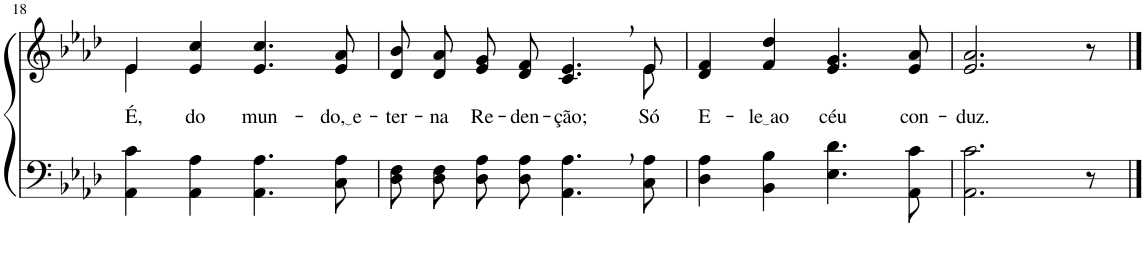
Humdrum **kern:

**kern	**kern	**text
*part2	*part1	*part1
*staff2	*staff1	*staff1
*I"Parte III e IV	*I"Parte I e II	*
!!LO:PB:g=z
*clefF4	*clefG2	*
*k[b-e-a-d-]	*k[b-e-a-d-]	*
*M4/4	*M4/4	*
=18	=18	=18
*	*^	*
!	!	!	!LO:LY:b
4AA-\ 4c\	4e-/	4e-\	É,
!	!	!	!LO:LY:b
4AA-\ 4A-\	4e-/ 4cc/	2.ryy	do
!	!	!	!LO:LY:b
4.AA-\ 4.A-\	4.e-/ 4.cc/	.	mun-
!	!	!	!LO:LY:b
8C\ 8A-\	8e-/ 8a-/	.	do, e
=19	=19	=19	=19
!	!	!	!LO:LY:b
8D-\ 8F\L	8d-/ 8b-/L	2..ryy	-ter-
!	!	!	!LO:LY:b
8D-\ 8F\J	8d-/ 8a-/J	.	-na
!	!	!	!LO:LY:b
8D-\ 8A-\L	8e-/ 8g/L	.	Re-
!	!	!	!LO:LY:b
8D-\ 8A-\J	8d-/ 8f/J	.	-den-
!	!	!	!LO:LY:b
4.AA-\, 4.A-\,	4.c/, 4.e-/,	.	-ção;
!	!	!	!LO:LY:b
8C\ 8A-\	8e-/	8e-\	Só
=20	=20	=20	=20
!	!	!	!LO:LY:b
*	*v	*v	*
4D-\ 4A-\	4d-/ 4f/	E-
!	!	!LO:LY:b
4BB-\ 4B-\	4f/ 4dd-/	le ao
!	!	!LO:LY:b
4.E-\ 4.d-\	4.e-/ 4.g/	céu
!	!	!LO:LY:b
8AA-\ 8c\	8e-/ 8a-/	con-
=21	=21	=21
!	!	!LO:LY:b
2.AA-\ 2.c\	2.e-/ 2.a-/	-duz.
8r	8r	.
==	==	==
*-	*-	*-
